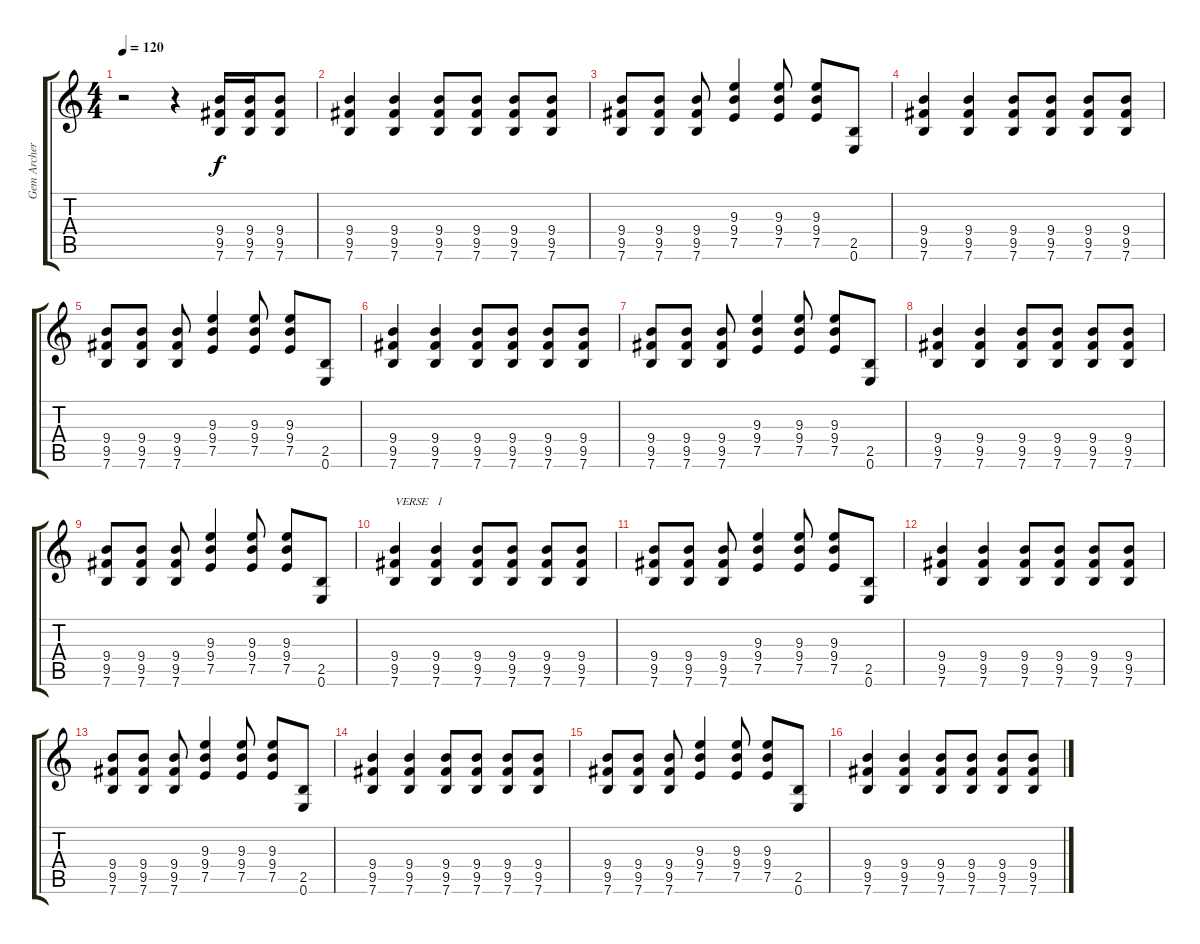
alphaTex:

\track ("Gem Archer - Rythm Guitar" "Gem Archer") {instrument distortionguitar}
\staff {score tabs}
\tuning (E4 B3 G3 D3 A2 E2) {hide}
\ts (4 4)
\tempo 120
\clef g2
\ks c
r.2{dy f instrument distortionguitar} r.4 (9.4 9.5 7.6).16 (9.4 9.5 7.6).16 (9.4 9.5 7.6).8 |
(9.4 9.5 7.6).4 (9.4 9.5 7.6).4 (9.4 9.5 7.6).8 (9.4 9.5 7.6).8 (9.4 9.5 7.6).8 (9.4 9.5 7.6).8 |
(9.4 9.5 7.6).8 (9.4 9.5 7.6).8 (9.4 9.5 7.6).8 (9.3 9.4 7.5).4 (9.3 9.4 7.5).8 (9.3 9.4 7.5).8 (2.5 0.6).8 |
(9.4 9.5 7.6).4 (9.4 9.5 7.6).4 (9.4 9.5 7.6).8 (9.4 9.5 7.6).8 (9.4 9.5 7.6).8 (9.4 9.5 7.6).8 |
(9.4 9.5 7.6).8 (9.4 9.5 7.6).8 (9.4 9.5 7.6).8 (9.3 9.4 7.5).4 (9.3 9.4 7.5).8 (9.3 9.4 7.5).8 (2.5 0.6).8 |
(9.4 9.5 7.6).4 (9.4 9.5 7.6).4 (9.4 9.5 7.6).8 (9.4 9.5 7.6).8 (9.4 9.5 7.6).8 (9.4 9.5 7.6).8 |
(9.4 9.5 7.6).8 (9.4 9.5 7.6).8 (9.4 9.5 7.6).8 (9.3 9.4 7.5).4 (9.3 9.4 7.5).8 (9.3 9.4 7.5).8 (2.5 0.6).8 |
(9.4 9.5 7.6).4 (9.4 9.5 7.6).4 (9.4 9.5 7.6).8 (9.4 9.5 7.6).8 (9.4 9.5 7.6).8 (9.4 9.5 7.6).8 |
(9.4 9.5 7.6).8 (9.4 9.5 7.6).8 (9.4 9.5 7.6).8 (9.3 9.4 7.5).4 (9.3 9.4 7.5).8 (9.3 9.4 7.5).8 (2.5 0.6).8 |
(9.4 9.5 7.6).4{txt "VERSE   1"} (9.4 9.5 7.6).4 (9.4 9.5 7.6).8 (9.4 9.5 7.6).8 (9.4 9.5 7.6).8 (9.4 9.5 7.6).8 |
(9.4 9.5 7.6).8 (9.4 9.5 7.6).8 (9.4 9.5 7.6).8 (9.3 9.4 7.5).4 (9.3 9.4 7.5).8 (9.3 9.4 7.5).8 (2.5 0.6).8 |
(9.4 9.5 7.6).4 (9.4 9.5 7.6).4 (9.4 9.5 7.6).8 (9.4 9.5 7.6).8 (9.4 9.5 7.6).8 (9.4 9.5 7.6).8 |
(9.4 9.5 7.6).8 (9.4 9.5 7.6).8 (9.4 9.5 7.6).8 (9.3 9.4 7.5).4 (9.3 9.4 7.5).8 (9.3 9.4 7.5).8 (2.5 0.6).8 |
(9.4 9.5 7.6).4 (9.4 9.5 7.6).4 (9.4 9.5 7.6).8 (9.4 9.5 7.6).8 (9.4 9.5 7.6).8 (9.4 9.5 7.6).8 |
(9.4 9.5 7.6).8 (9.4 9.5 7.6).8 (9.4 9.5 7.6).8 (9.3 9.4 7.5).4 (9.3 9.4 7.5).8 (9.3 9.4 7.5).8 (2.5 0.6).8 |
(9.4 9.5 7.6).4 (9.4 9.5 7.6).4 (9.4 9.5 7.6).8 (9.4 9.5 7.6).8 (9.4 9.5 7.6).8 (9.4 9.5 7.6).8
